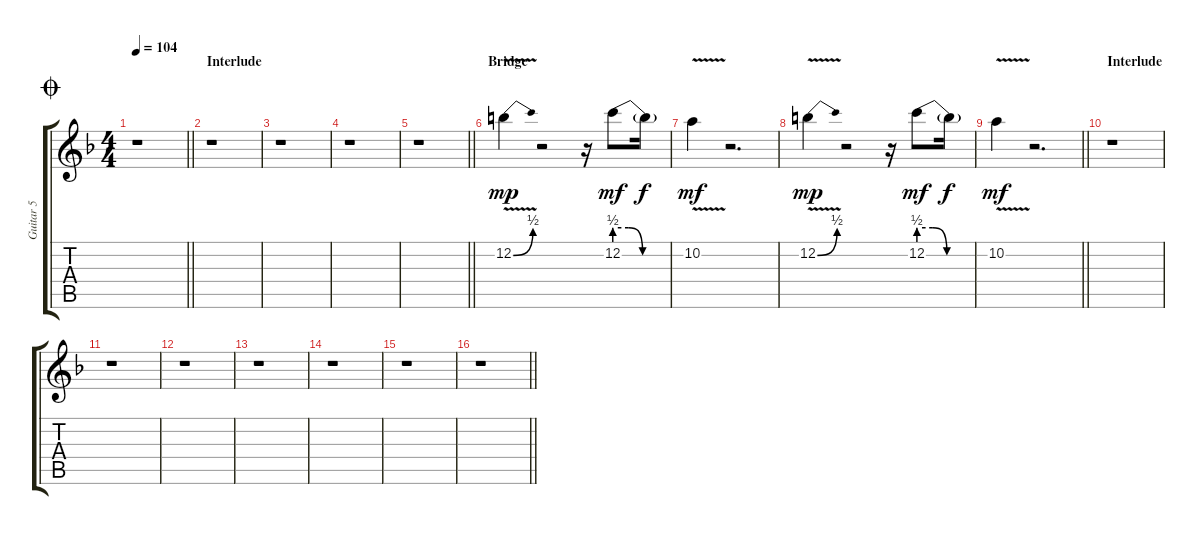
\track ("Guitar 5" "Guitar 5") {instrument distortionguitar}
\staff {score tabs}
\tuning (E4 B3 G3 D3 A2 E2) {hide}
\ts (4 4)
\jump coda
\tempo 104
\clef g2
\barLineRight lightlight
\ks f
r.1{dy mp} |
\section ("" "Interlude")
r.1 |
r.1 |
r.1 |
\barLineRight lightlight
r.1 |
\section ("" "Bridge")
12.2{be (bend 0 0 60 2) v}.4 r.2 r.16 12.2{be (custom 0 2 15 2 30 0 60 0)}.8{dy mf} 12.2{t}.16{dy f} |
10.2{v}.4{dy mf} r.2{d} |
12.2{be (bend 0 0 60 2) v}.4{dy mp} r.2 r.16 12.2{be (custom 0 2 15 2 30 0 60 0)}.8{dy mf} 12.2{t}.16{dy f} |
\barLineRight lightlight
10.2{v}.4{dy mf} r.2{d} |
\section ("" "Interlude")
r.1 |
r.1 |
r.1 |
r.1 |
r.1 |
r.1 |
\barLineRight lightlight
r.1
